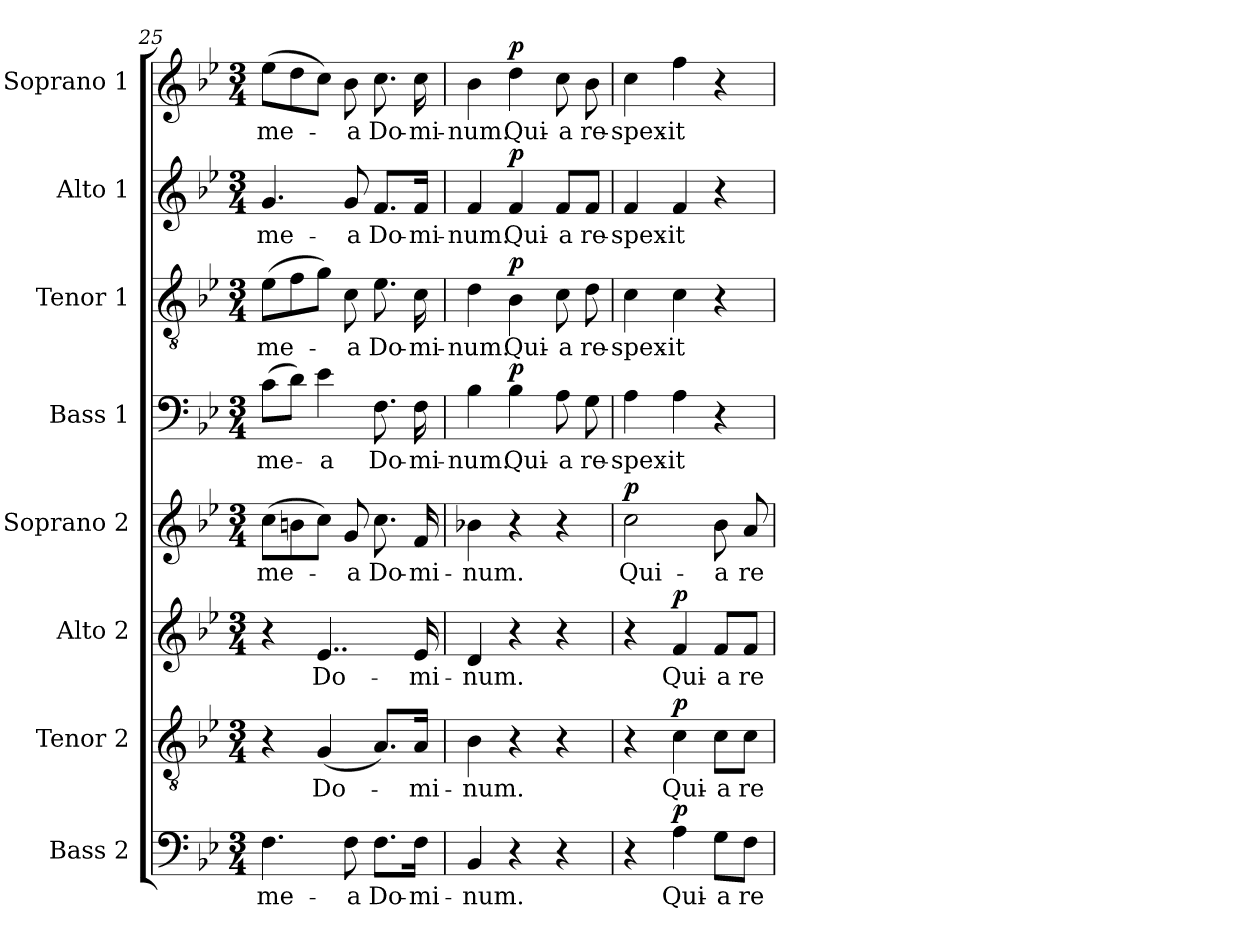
**kern	**text	**dynam	**kern	**text	**dynam	**kern	**text	**dynam	**kern	**text	**dynam	**kern	**text	**dynam	**kern	**text	**dynam	**kern	**text	**dynam	**kern	**text	**dynam
*part8	*part8	*part8	*part7	*part7	*part7	*part6	*part6	*part6	*part5	*part5	*part5	*part4	*part4	*part4	*part3	*part3	*part3	*part2	*part2	*part2	*part1	*part1	*part1
*staff8	*staff8	*staff8	*staff7	*staff7	*staff7	*staff6	*staff6	*staff6	*staff5	*staff5	*staff5	*staff4	*staff4	*staff4	*staff3	*staff3	*staff3	*staff2	*staff2	*staff2	*staff1	*staff1	*staff1
*I"Bass 2	*	*	*I"Tenor 2	*	*	*I"Alto 2	*	*	*I"Soprano 2	*	*	*I"Bass 1	*	*	*I"Tenor 1	*	*	*I"Alto 1	*	*	*I"Soprano 1	*	*
*I'B 2.	*	*	*I'T 2.	*	*	*I'A 2.	*	*	*I'S 2.	*	*	*I'B 1.	*	*	*I'T 1.	*	*	*I'A 1.	*	*	*I'S 1.	*	*
!!LO:PB:g=z
*clefF4	*	*	*clefGv2	*	*	*clefG2	*	*	*clefG2	*	*	*clefF4	*	*	*clefGv2	*	*	*clefG2	*	*	*clefG2	*	*
*	*	*	*ITrd7c12	*	*	*	*	*	*	*	*	*	*	*	*ITrd7c12	*	*	*	*	*	*	*	*
*k[b-e-]	*	*	*k[b-e-]	*	*	*k[b-e-]	*	*	*k[b-e-]	*	*	*k[b-e-]	*	*	*k[b-e-]	*	*	*k[b-e-]	*	*	*k[b-e-]	*	*
*B-:	*	*	*B-:	*	*	*B-:	*	*	*B-:	*	*	*B-:	*	*	*B-:	*	*	*B-:	*	*	*B-:	*	*
*M3/4	*	*	*M3/4	*	*	*M3/4	*	*	*M3/4	*	*	*M3/4	*	*	*M3/4	*	*	*M3/4	*	*	*M3/4	*	*
=25	=25	=25	=25	=25	=25	=25	=25	=25	=25	=25	=25	=25	=25	=25	=25	=25	=25	=25	=25	=25	=25	=25	=25
!	!LO:LY:b:color=#000000	!	!	!	!	!	!	!	!	!	!	!	!	!	!	!	!	!	!	!	!	!	!
!	!	!	!	!	!	!	!	!	!	!LO:LY:b:color=#000000	!	!	!	!	!	!	!	!	!	!	!	!	!
!	!	!	!	!	!	!	!	!	!	!	!	!	!LO:LY:b:color=#000000	!	!	!	!	!	!	!	!	!	!
!	!	!	!	!	!	!	!	!	!	!	!	!	!	!	!	!LO:LY:b:color=#000000	!	!	!	!	!	!	!
!	!	!	!	!	!	!	!	!	!	!	!	!	!	!	!	!	!	!	!LO:LY:b:color=#000000	!	!	!	!
!	!	!	!	!	!	!	!	!	!	!	!	!	!	!	!	!	!	!	!	!	!	!LO:LY:b:color=#000000	!
4.Fi\	me-	.	4r	.	.	4r	.	.	(8cci\L	me-	.	(8ci\L	me-	.	(8E-i\L	me-	.	4.gi/	me-	.	(8ee-i\L	me-	.
.	.	.	.	.	.	.	.	.	8bni\	.	.	8di\J)	.	.	8Fi\	.	.	.	.	.	8ddi\	.	.
!	!	!	!	!LO:LY:b:color=#000000	!	!	!	!	!	!	!	!	!	!	!	!	!	!	!	!	!	!	!
!	!	!	!	!	!	!	!LO:LY:b:color=#000000	!	!	!	!	!	!	!	!	!	!	!	!	!	!	!	!
!	!	!	!	!	!	!	!	!	!	!	!	!	!LO:LY:b:color=#000000	!	!	!	!	!	!	!	!	!	!
.	.	.	(4GGi/	Do-	.	4..e-i/	Do-	.	8cci\J)	.	.	4e-i\	-a	.	8Gi\J)	.	.	.	.	.	8cci\J)	.	.
!	!LO:LY:b:color=#000000	!	!	!	!	!	!	!	!	!	!	!	!	!	!	!	!	!	!	!	!	!	!
!	!	!	!	!	!	!	!	!	!	!LO:LY:b:color=#000000	!	!	!	!	!	!	!	!	!	!	!	!	!
!	!	!	!	!	!	!	!	!	!	!	!	!	!	!	!	!LO:LY:b:color=#000000	!	!	!	!	!	!	!
!	!	!	!	!	!	!	!	!	!	!	!	!	!	!	!	!	!	!	!LO:LY:b:color=#000000	!	!	!	!
!	!	!	!	!	!	!	!	!	!	!	!	!	!	!	!	!	!	!	!	!	!	!LO:LY:b:color=#000000	!
8Fi\	-a	.	.	.	.	.	.	.	8gi/	-a	.	.	.	.	8Ci\	-a	.	8gi/	-a	.	8b-i\	-a	.
!	!LO:LY:b:color=#000000	!	!	!	!	!	!	!	!	!	!	!	!	!	!	!	!	!	!	!	!	!	!
!	!	!	!	!	!	!	!	!	!	!LO:LY:b:color=#000000	!	!	!	!	!	!	!	!	!	!	!	!	!
!	!	!	!	!	!	!	!	!	!	!	!	!	!LO:LY:b:color=#000000	!	!	!	!	!	!	!	!	!	!
!	!	!	!	!	!	!	!	!	!	!	!	!	!	!	!	!LO:LY:b:color=#000000	!	!	!	!	!	!	!
!	!	!	!	!	!	!	!	!	!	!	!	!	!	!	!	!	!	!	!LO:LY:b:color=#000000	!	!	!	!
!	!	!	!	!	!	!	!	!	!	!	!	!	!	!	!	!	!	!	!	!	!	!LO:LY:b:color=#000000	!
8.Fi\L	Do-	.	8.AAi/L)	.	.	.	.	.	8.cci\	Do-	.	8.Fi\	Do-	.	8.E-i\	Do-	.	8.fi/L	Do-	.	8.cci\	Do-	.
!	!LO:LY:b:color=#000000	!	!	!	!	!	!	!	!	!	!	!	!	!	!	!	!	!	!	!	!	!	!
!	!	!	!	!LO:LY:b:color=#000000	!	!	!	!	!	!	!	!	!	!	!	!	!	!	!	!	!	!	!
!	!	!	!	!	!	!	!LO:LY:b:color=#000000	!	!	!	!	!	!	!	!	!	!	!	!	!	!	!	!
!	!	!	!	!	!	!	!	!	!	!LO:LY:b:color=#000000	!	!	!	!	!	!	!	!	!	!	!	!	!
!	!	!	!	!	!	!	!	!	!	!	!	!	!LO:LY:b:color=#000000	!	!	!	!	!	!	!	!	!	!
!	!	!	!	!	!	!	!	!	!	!	!	!	!	!	!	!LO:LY:b:color=#000000	!	!	!	!	!	!	!
!	!	!	!	!	!	!	!	!	!	!	!	!	!	!	!	!	!	!	!LO:LY:b:color=#000000	!	!	!	!
!	!	!	!	!	!	!	!	!	!	!	!	!	!	!	!	!	!	!	!	!	!	!LO:LY:b:color=#000000	!
16Fi\Jk	-mi-	.	16AAi/Jk	-mi-	.	16e-i/	-mi-	.	16fi/	-mi-	.	16Fi\	-mi-	.	16Ci\	-mi-	.	16fi/Jk	-mi-	.	16cci\	-mi-	.
=26	=26	=26	=26	=26	=26	=26	=26	=26	=26	=26	=26	=26	=26	=26	=26	=26	=26	=26	=26	=26	=26	=26	=26
!	!LO:LY:b:color=#000000	!	!	!	!	!	!	!	!	!	!	!	!	!	!	!	!	!	!	!	!	!	!
!	!	!	!	!LO:LY:b:color=#000000	!	!	!	!	!	!	!	!	!	!	!	!	!	!	!	!	!	!	!
!	!	!	!	!	!	!	!LO:LY:b:color=#000000	!	!	!	!	!	!	!	!	!	!	!	!	!	!	!	!
!	!	!	!	!	!	!	!	!	!	!LO:LY:b:color=#000000	!	!	!	!	!	!	!	!	!	!	!	!	!
!	!	!	!	!	!	!	!	!	!	!	!	!	!LO:LY:b:color=#000000	!	!	!	!	!	!	!	!	!	!
!	!	!	!	!	!	!	!	!	!	!	!	!	!	!	!	!LO:LY:b:color=#000000	!	!	!	!	!	!	!
!	!	!	!	!	!	!	!	!	!	!	!	!	!	!	!	!	!	!	!LO:LY:b:color=#000000	!	!	!	!
!	!	!	!	!	!	!	!	!	!	!	!	!	!	!	!	!	!	!	!	!	!	!LO:LY:b:color=#000000	!
4BB-i/	-num.	.	4BB-i\	-num.	.	4di/	-num.	.	4b-Xi\	-num.	.	4B-i\	-num.	.	4Di\	-num.	.	4fi/	-num.	.	4b-i\	-num.	.
!	!	!	!	!	!	!	!	!	!	!	!	!	!LO:LY:b:color=#000000	!	!	!	!	!	!	!	!	!	!
!	!	!	!	!	!	!	!	!	!	!	!	!	!	!	!	!LO:LY:b:color=#000000	!	!	!	!	!	!	!
!	!	!	!	!	!	!	!	!	!	!	!	!	!	!	!	!	!	!	!LO:LY:b:color=#000000	!	!	!	!
!	!	!	!	!	!	!	!	!	!	!	!	!	!	!	!	!	!	!	!	!	!	!LO:LY:b:color=#000000	!
4r	.	.	4r	.	.	4r	.	.	4r	.	.	4B-i\	Qui-	p	4BB-i\	Qui-	p	4fi/	Qui-	p	4ddi\	Qui-	p
!	!	!	!	!	!	!	!	!	!	!	!	!	!LO:LY:b:color=#000000	!	!	!	!	!	!	!	!	!	!
!	!	!	!	!	!	!	!	!	!	!	!	!	!	!	!	!LO:LY:b:color=#000000	!	!	!	!	!	!	!
!	!	!	!	!	!	!	!	!	!	!	!	!	!	!	!	!	!	!	!LO:LY:b:color=#000000	!	!	!	!
!	!	!	!	!	!	!	!	!	!	!	!	!	!	!	!	!	!	!	!	!	!	!LO:LY:b:color=#000000	!
4r	.	.	4r	.	.	4r	.	.	4r	.	.	8Ai\	-a	.	8Ci\	-a	.	8fi/L	-a	.	8cci\	-a	.
!	!	!	!	!	!	!	!	!	!	!	!	!	!LO:LY:b:color=#000000	!	!	!	!	!	!	!	!	!	!
!	!	!	!	!	!	!	!	!	!	!	!	!	!	!	!	!LO:LY:b:color=#000000	!	!	!	!	!	!	!
!	!	!	!	!	!	!	!	!	!	!	!	!	!	!	!	!	!	!	!LO:LY:b:color=#000000	!	!	!	!
!	!	!	!	!	!	!	!	!	!	!	!	!	!	!	!	!	!	!	!	!	!	!LO:LY:b:color=#000000	!
.	.	.	.	.	.	.	.	.	.	.	.	8Gi\	re-	.	8Di\	re-	.	8fi/J	re-	.	8b-i\	re-	.
=27	=27	=27	=27	=27	=27	=27	=27	=27	=27	=27	=27	=27	=27	=27	=27	=27	=27	=27	=27	=27	=27	=27	=27
!	!	!	!	!	!	!	!	!	!	!LO:LY:b:color=#000000	!	!	!	!	!	!	!	!	!	!	!	!	!
!	!	!	!	!	!	!	!	!	!	!	!	!	!LO:LY:b:color=#000000	!	!	!	!	!	!	!	!	!	!
!	!	!	!	!	!	!	!	!	!	!	!	!	!	!	!	!LO:LY:b:color=#000000	!	!	!	!	!	!	!
!	!	!	!	!	!	!	!	!	!	!	!	!	!	!	!	!	!	!	!LO:LY:b:color=#000000	!	!	!	!
!	!	!	!	!	!	!	!	!	!	!	!	!	!	!	!	!	!	!	!	!	!	!LO:LY:b:color=#000000	!
4r	.	.	4r	.	.	4r	.	.	2cci\	Qui-	p	4Ai\	-spex-	.	4Ci\	-spex-	.	4fi/	-spex-	.	4cci\	-spex-	.
!	!LO:LY:b:color=#000000	!	!	!	!	!	!	!	!	!	!	!	!	!	!	!	!	!	!	!	!	!	!
!	!	!	!	!LO:LY:b:color=#000000	!	!	!	!	!	!	!	!	!	!	!	!	!	!	!	!	!	!	!
!	!	!	!	!	!	!	!LO:LY:b:color=#000000	!	!	!	!	!	!	!	!	!	!	!	!	!	!	!	!
!	!	!	!	!	!	!	!	!	!	!	!	!	!LO:LY:b:color=#000000	!	!	!	!	!	!	!	!	!	!
!	!	!	!	!	!	!	!	!	!	!	!	!	!	!	!	!LO:LY:b:color=#000000	!	!	!	!	!	!	!
!	!	!	!	!	!	!	!	!	!	!	!	!	!	!	!	!	!	!	!LO:LY:b:color=#000000	!	!	!	!
!	!	!	!	!	!	!	!	!	!	!	!	!	!	!	!	!	!	!	!	!	!	!LO:LY:b:color=#000000	!
4Ai\	Qui-	p	4Ci\	Qui-	p	4fi/	Qui-	p	.	.	.	4Ai\	-it	.	4Ci\	-it	.	4fi/	-it	.	4ffi\	-it	.
!	!LO:LY:b:color=#000000	!	!	!	!	!	!	!	!	!	!	!	!	!	!	!	!	!	!	!	!	!	!
!	!	!	!	!LO:LY:b:color=#000000	!	!	!	!	!	!	!	!	!	!	!	!	!	!	!	!	!	!	!
!	!	!	!	!	!	!	!LO:LY:b:color=#000000	!	!	!	!	!	!	!	!	!	!	!	!	!	!	!	!
!	!	!	!	!	!	!	!	!	!	!LO:LY:b:color=#000000	!	!	!	!	!	!	!	!	!	!	!	!	!
8Gi\L	-a	.	8Ci\L	-a	.	8fi/L	-a	.	8b-i\	-a	.	4r	.	.	4r	.	.	4r	.	.	4r	.	.
!	!LO:LY:b:color=#000000	!	!	!	!	!	!	!	!	!	!	!	!	!	!	!	!	!	!	!	!	!	!
!	!	!	!	!LO:LY:b:color=#000000	!	!	!	!	!	!	!	!	!	!	!	!	!	!	!	!	!	!	!
!	!	!	!	!	!	!	!LO:LY:b:color=#000000	!	!	!	!	!	!	!	!	!	!	!	!	!	!	!	!
!	!	!	!	!	!	!	!	!	!	!LO:LY:b:color=#000000	!	!	!	!	!	!	!	!	!	!	!	!	!
8Fi\J	re-	.	8Ci\J	re-	.	8fi/J	re-	.	8ai/	re-	.	.	.	.	.	.	.	.	.	.	.	.	.
=	=	=	=	=	=	=	=	=	=	=	=	=	=	=	=	=	=	=	=	=	=	=	=
*-	*-	*-	*-	*-	*-	*-	*-	*-	*-	*-	*-	*-	*-	*-	*-	*-	*-	*-	*-	*-	*-	*-	*-
